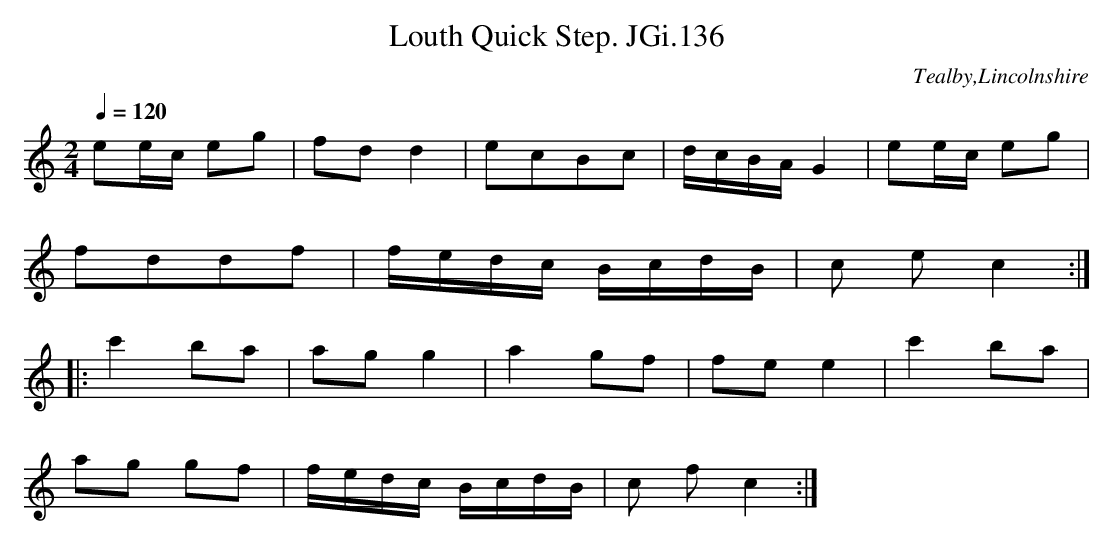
X:1
T:Louth Quick Step. JGi.136
M:2/4
L:1/8
Q:1/4=120
O:Tealby,Lincolnshire
K:C
ee/c/ eg|fdd2|ecBc|d/c/B/A/G2|ee/c/ eg|
fddf|f/e/d/c/ B/c/d/B/|c ec2:|
|:c'2ba|agg2|a2gf|fee2|c'2ba|
ag gf|f/e/d/c/ B/c/d/B/|c f c2:|]
